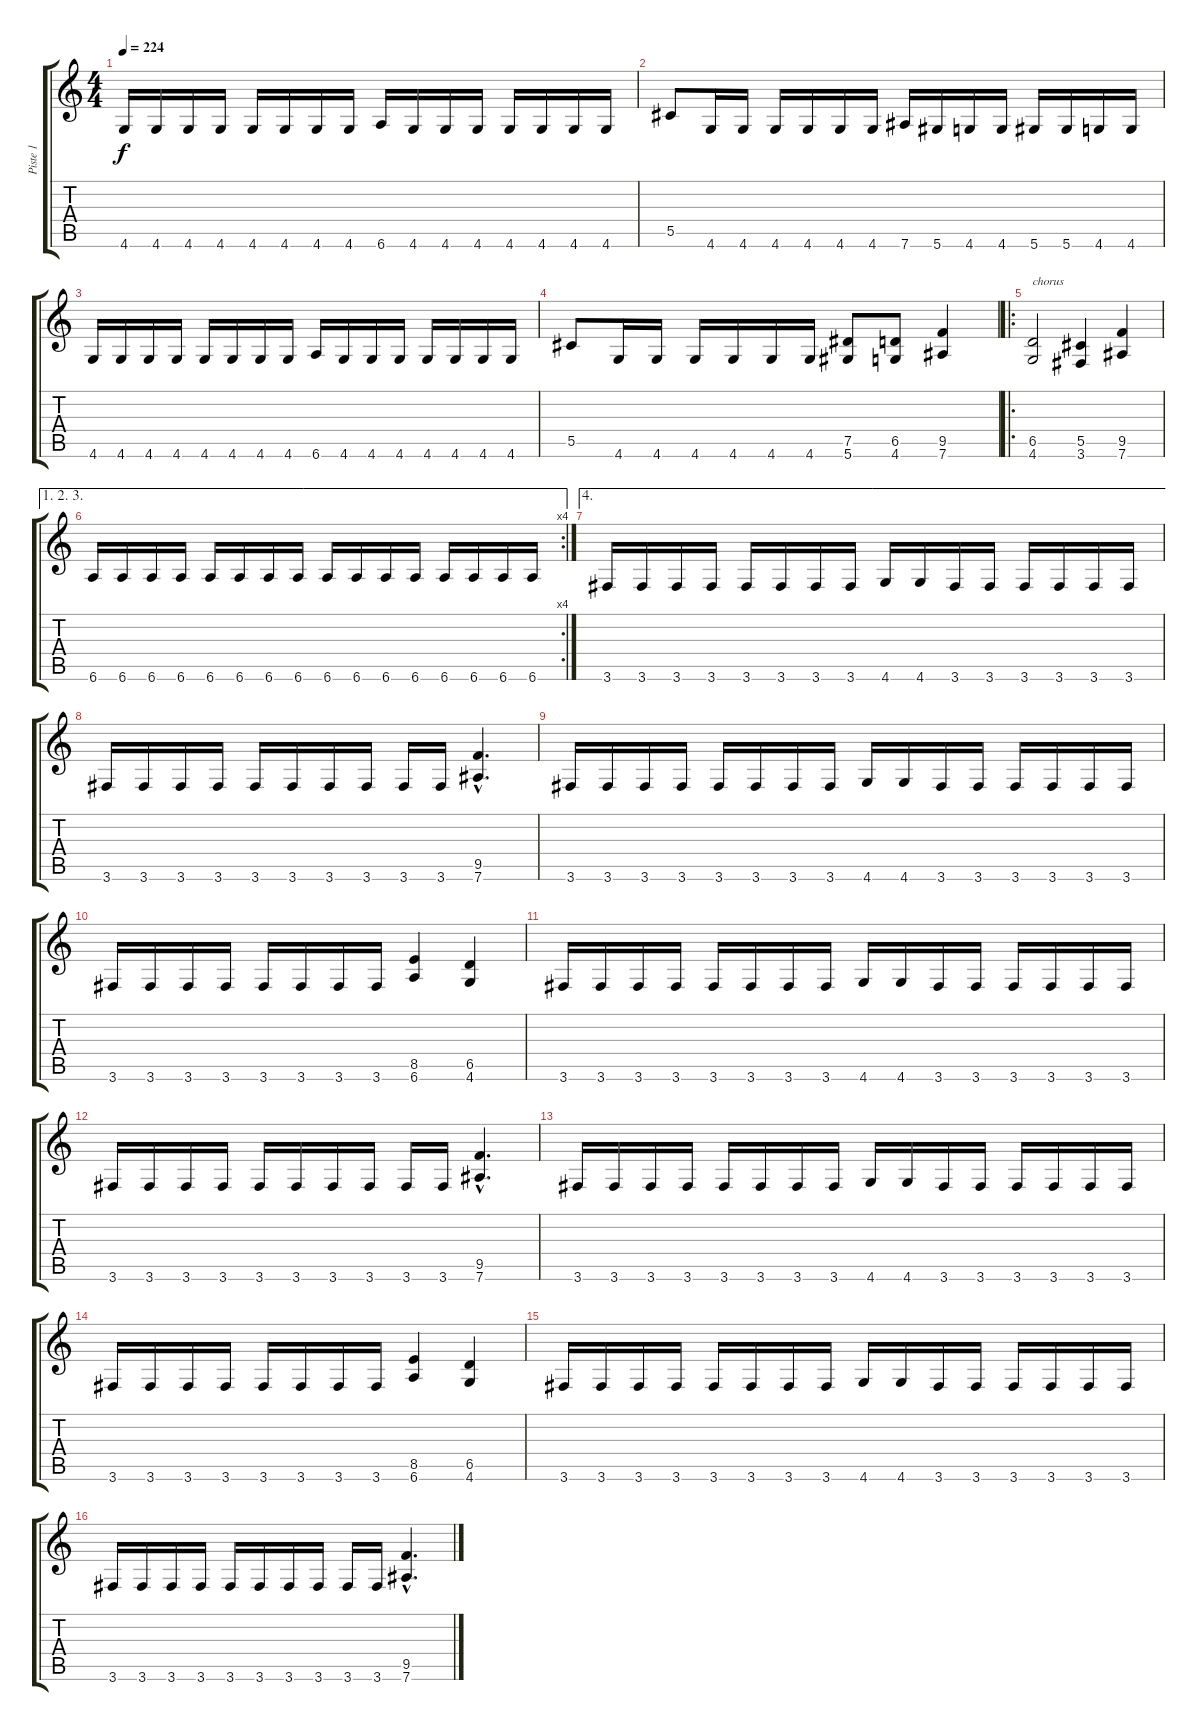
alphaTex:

\track ("Piste 1" "Piste 1") {instrument distortionguitar}
\staff {score tabs}
\tuning (Eb4 Bb3 Gb3 Db3 Ab2 Eb2) {hide}
\ts (4 4)
\tempo 224
\clef g2
\ks c
4.6.16{dy f} 4.6.16 4.6.16 4.6.16 4.6.16 4.6.16 4.6.16 4.6.16 6.6.16 4.6.16 4.6.16 4.6.16 4.6.16 4.6.16 4.6.16 4.6.16 |
5.5.8 4.6.16 4.6.16 4.6.16 4.6.16 4.6.16 4.6.16 7.6.16 5.6.16 4.6.16 4.6.16 5.6.16 5.6.16 4.6.16 4.6.16 |
4.6.16 4.6.16 4.6.16 4.6.16 4.6.16 4.6.16 4.6.16 4.6.16 6.6.16 4.6.16 4.6.16 4.6.16 4.6.16 4.6.16 4.6.16 4.6.16 |
5.5.8 4.6.16 4.6.16 4.6.16 4.6.16 4.6.16 4.6.16 (7.5 5.6).8 (6.5 4.6).8 (9.5 7.6).4 |
\ro
(6.5 4.6).2{txt "chorus"} (5.5 3.6).4 (9.5 7.6).4 |
\ae (1 2 3)
\rc 4
6.6.16 6.6.16 6.6.16 6.6.16 6.6.16 6.6.16 6.6.16 6.6.16 6.6.16 6.6.16 6.6.16 6.6.16 6.6.16 6.6.16 6.6.16 6.6.16 |
\ae 4
3.6.16 3.6.16 3.6.16 3.6.16 3.6.16 3.6.16 3.6.16 3.6.16 4.6.16 4.6.16 3.6.16 3.6.16 3.6.16 3.6.16 3.6.16 3.6.16 |
3.6.16 3.6.16 3.6.16 3.6.16 3.6.16 3.6.16 3.6.16 3.6.16 3.6.16 3.6.16 (9.5{hac} 7.6{hac}).4{d} |
3.6.16 3.6.16 3.6.16 3.6.16 3.6.16 3.6.16 3.6.16 3.6.16 4.6.16 4.6.16 3.6.16 3.6.16 3.6.16 3.6.16 3.6.16 3.6.16 |
3.6.16 3.6.16 3.6.16 3.6.16 3.6.16 3.6.16 3.6.16 3.6.16 (8.5 6.6).4 (6.5 4.6).4 |
3.6.16 3.6.16 3.6.16 3.6.16 3.6.16 3.6.16 3.6.16 3.6.16 4.6.16 4.6.16 3.6.16 3.6.16 3.6.16 3.6.16 3.6.16 3.6.16 |
3.6.16 3.6.16 3.6.16 3.6.16 3.6.16 3.6.16 3.6.16 3.6.16 3.6.16 3.6.16 (9.5{hac} 7.6{hac}).4{d} |
3.6.16 3.6.16 3.6.16 3.6.16 3.6.16 3.6.16 3.6.16 3.6.16 4.6.16 4.6.16 3.6.16 3.6.16 3.6.16 3.6.16 3.6.16 3.6.16 |
3.6.16 3.6.16 3.6.16 3.6.16 3.6.16 3.6.16 3.6.16 3.6.16 (8.5 6.6).4 (6.5 4.6).4 |
3.6.16 3.6.16 3.6.16 3.6.16 3.6.16 3.6.16 3.6.16 3.6.16 4.6.16 4.6.16 3.6.16 3.6.16 3.6.16 3.6.16 3.6.16 3.6.16 |
3.6.16 3.6.16 3.6.16 3.6.16 3.6.16 3.6.16 3.6.16 3.6.16 3.6.16 3.6.16 (9.5{hac} 7.6{hac}).4{d}
